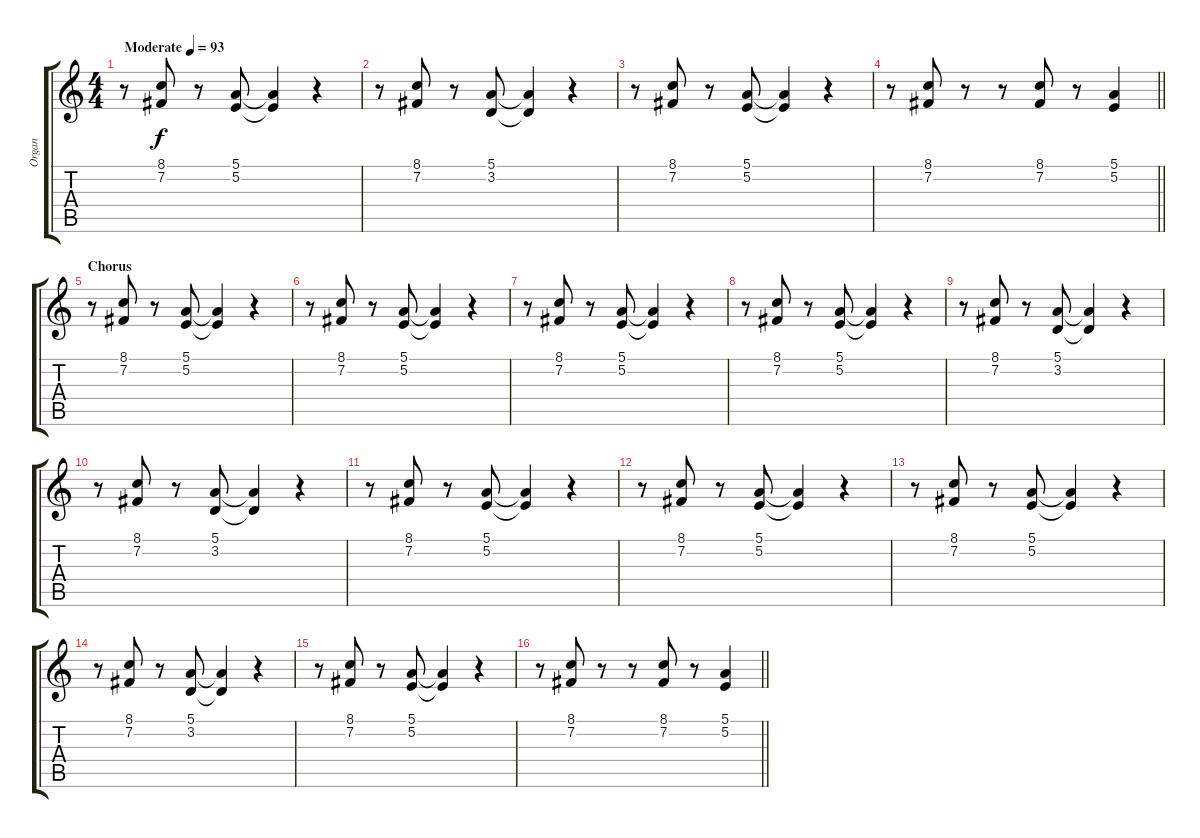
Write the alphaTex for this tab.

\track ("Organ" "Organ") {instrument drawbarorgan}
\staff {score tabs}
\tuning (E4 B3 G3 D3 A2 E2) {hide}
\ts (4 4)
\tempo (93 "Moderate")
\clef g2
\ks c
r.8{dy f instrument drawbarorgan} (8.1 7.2).8 r.8 (5.1 5.2).8 (5.1{t} 5.2{t}).4 r.4 |
r.8 (8.1 7.2).8 r.8 (5.1 3.2).8 (5.1{t} 3.2{t}).4 r.4 |
r.8 (8.1 7.2).8 r.8 (5.1 5.2).8 (5.1{t} 5.2{t}).4 r.4 |
\barLineRight lightlight
r.8 (8.1 7.2).8 r.8 r.8 (8.1 7.2).8 r.8 (5.1 5.2).4 |
\section ("" "Chorus")
r.8 (8.1 7.2).8 r.8 (5.1 5.2).8 (5.1{t} 5.2{t}).4 r.4 |
r.8 (8.1 7.2).8 r.8 (5.1 5.2).8 (5.1{t} 5.2{t}).4 r.4 |
r.8 (8.1 7.2).8 r.8 (5.1 5.2).8 (5.1{t} 5.2{t}).4 r.4 |
r.8 (8.1 7.2).8 r.8 (5.1 5.2).8 (5.1{t} 5.2{t}).4 r.4 |
r.8 (8.1 7.2).8 r.8 (5.1 3.2).8 (5.1{t} 3.2{t}).4 r.4 |
r.8 (8.1 7.2).8 r.8 (5.1 3.2).8 (5.1{t} 3.2{t}).4 r.4 |
r.8 (8.1 7.2).8 r.8 (5.1 5.2).8 (5.1{t} 5.2{t}).4 r.4 |
r.8 (8.1 7.2).8 r.8 (5.1 5.2).8 (5.1{t} 5.2{t}).4 r.4 |
r.8 (8.1 7.2).8 r.8 (5.1 5.2).8 (5.1{t} 5.2{t}).4 r.4 |
r.8 (8.1 7.2).8 r.8 (5.1 3.2).8 (5.1{t} 3.2{t}).4 r.4 |
r.8 (8.1 7.2).8 r.8 (5.1 5.2).8 (5.1{t} 5.2{t}).4 r.4 |
\barLineRight lightlight
r.8 (8.1 7.2).8 r.8 r.8 (8.1 7.2).8 r.8 (5.1 5.2).4
